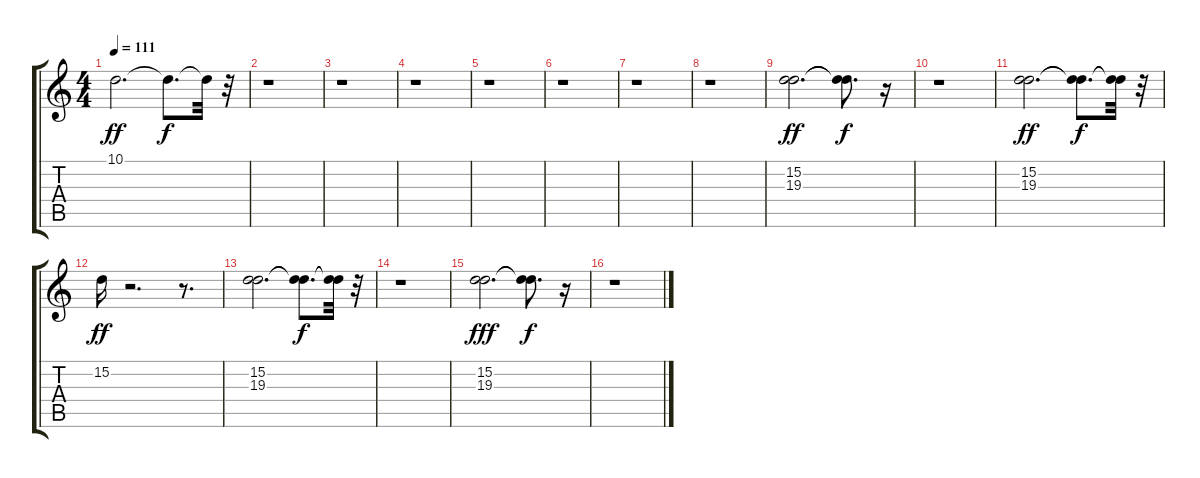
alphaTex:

\track "" {instrument synthstrings1}
\staff {score tabs}
\tuning (E4 B3 G3 D3 A2 E2) {hide}
\ts (4 4)
\tempo 111
\clef g2
\ks c
10.1.2{d dy ff} 10.1{t}.8{d dy f} 10.1{t}.32 r.32 |
r.1 |
r.1 |
r.1 |
r.1 |
r.1 |
r.1 |
r.1 |
(15.2 19.3).2{d dy ff} (15.2{t} 19.3{t}).8{d dy f} r.16 |
r.1 |
(15.2 19.3).2{d dy ff} (15.2{t} 19.3{t}).8{d dy f} (15.2{t} 19.3{t}).32 r.32 |
15.2.16{dy ff} r.2{d} r.8{d} |
(15.2 19.3).2{d} (15.2{t} 19.3{t}).8{d dy f} (15.2{t} 19.3{t}).32 r.32 |
r.1 |
(15.2 19.3).2{d dy fff} (15.2{t} 19.3{t}).8{d dy f} r.16 |
r.1
